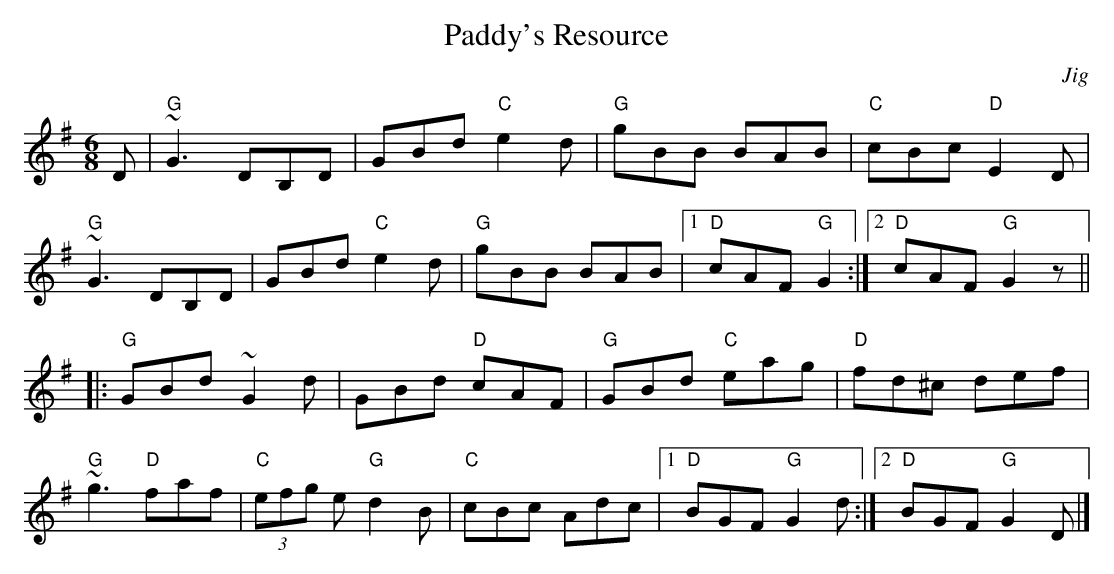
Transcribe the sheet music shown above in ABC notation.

X:1
T:Paddy's Resource
M:6/8
L:1/8
C:Jig
K:GMaj
D|"G"~G3 DB,D|GBd "C"e2d|"G"gBB BAB|"C"cBc "D"E2D|
"G"~G3 DB,D|GBd "C"e2d|"G"gBB BAB|1"D" cAF "G"G2:|]2 "D"cAF "G"G2z||
|:"G"GBd ~G2d|GBd "D"cAF|"G"GBd "C"eag|"D"fd^c def|
"G"~g3 "D"faf|"C"(3efg e "G"d2B|"C"cBc Adc|1 "D"BGF "G"G2d:|]2 "D"BGF "G"G2D|]
